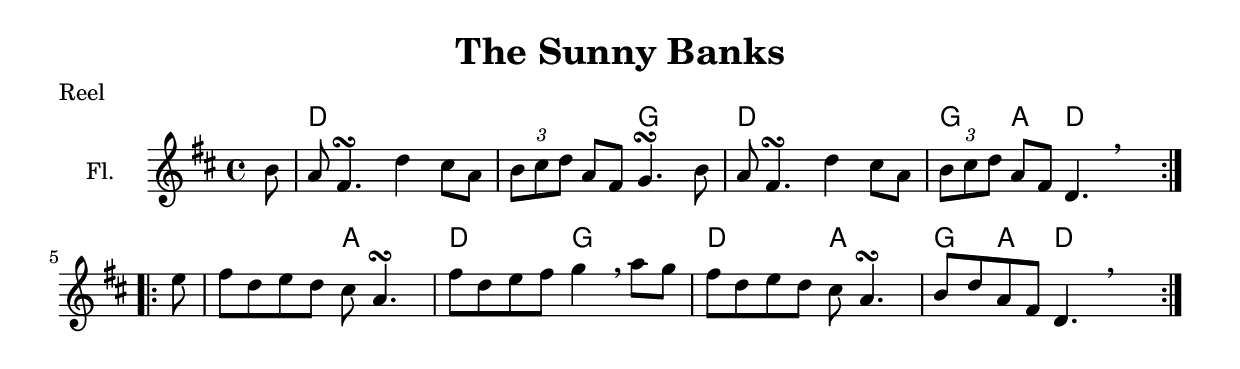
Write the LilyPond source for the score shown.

\version "2.19.80"

\header {
  title = "The Sunny Banks"
  meter = "Reel"
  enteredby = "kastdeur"
  number = "42"
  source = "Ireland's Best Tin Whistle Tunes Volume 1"
}

global = {
  \key d \major
  \time 4/4
}

bpm = \tempo 2 = 60

fluteA = \relative c'' {
  \repeat unfold 2 {
    b8 |
    a8 fis4.\turn d'4 cis8 a |
    \tuplet 3/2 { b8 cis d } a8 fis 
  }
  \alternative {
    { g4.\turn }
    { d4.\breathe }
  }
}
fluteB = \relative c'' {
  e8 |
  \repeat unfold 2 {
    fis8 d e d cis8 a4.\turn |
  }
  \alternative {
    { fis'8 d e fis g4 \breathe a8 g | }
    { b,8 d a fis d4. \breathe }
  }
}

flute = \relative c'' {
  % Muziek volgt hier.
  \global
  \tupletUp
  \repeat volta 2 {\partial 8 \fluteA s8}
  \repeat volta 2 {\partial 8 \fluteB s8}
}
chordA = \chordmode {
  s8 |
  d1 d2 g2 | d1 g4 a4 d4.
}
chordB = \chordmode {
  s8 |
  d2 a2 d2 g2 | d2 a2 g4 a4 d4.
}
chordNames = \chordmode {
  \global
  % Akkoordnamen volgen.
  \repeat volta 2 {\partial 8 \chordA s8}
  \repeat volta 2 {\partial 8 \chordB s8}
}

chordsPart = \new ChordNames \with {
  chordChanges = ##t
} \chordNames

flutePart = \new Staff \with {
  instrumentName = "Fl."
  midiInstrument = "flute"
} \flute

\score {
  <<
    \chordsPart
    \flutePart
  >>
  \layout { }
  \midi {
	\bpm
  }
}
